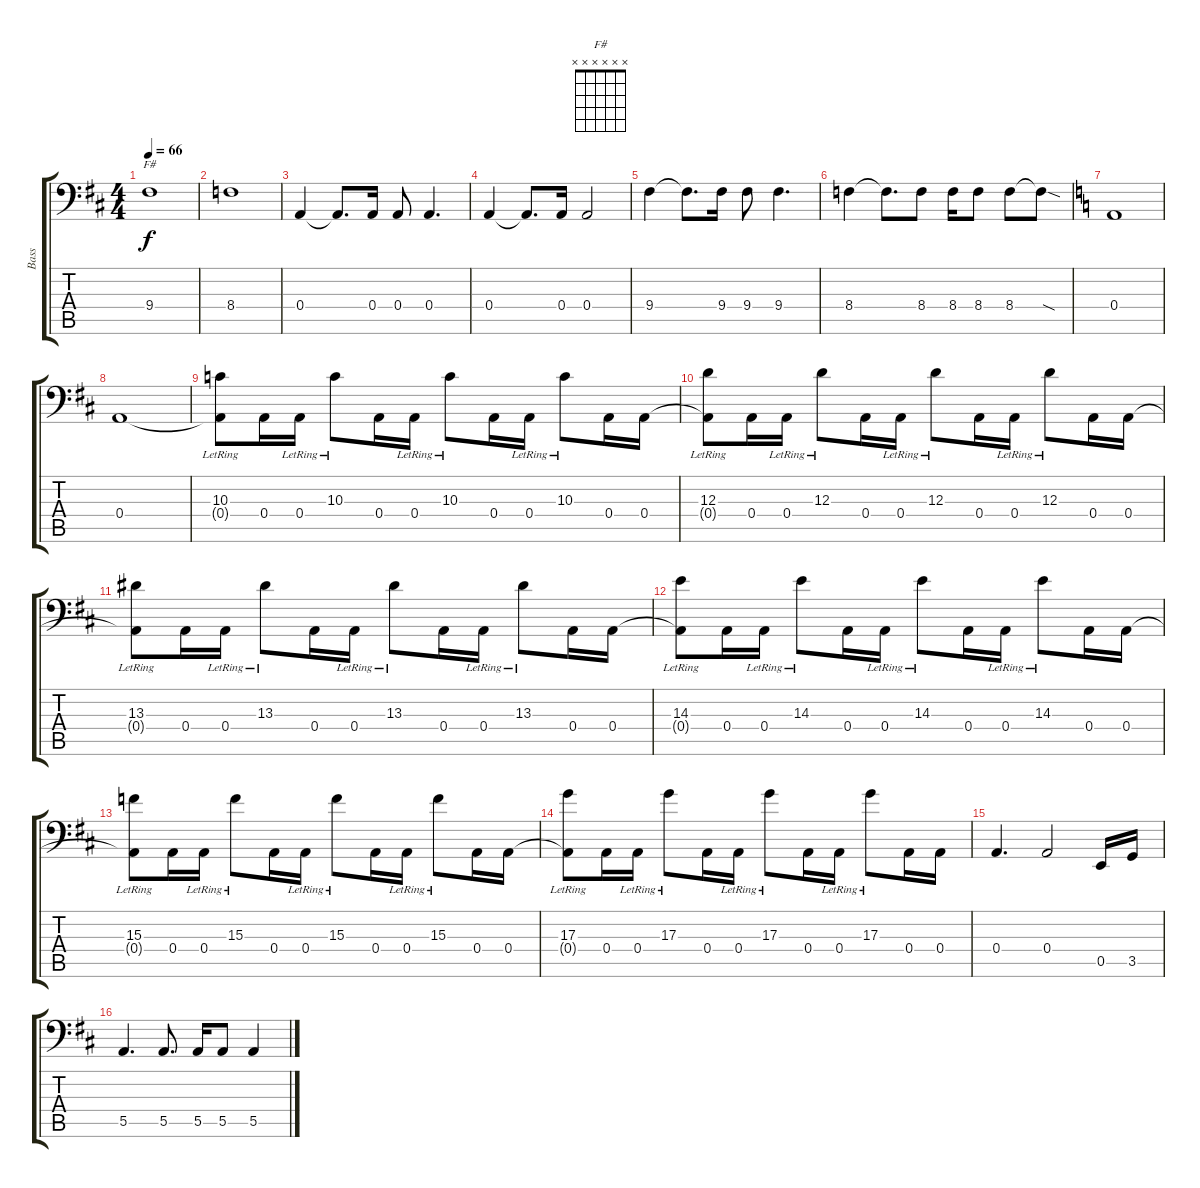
\track ("Bass" "Bass") {instrument electricbassfinger}
\staff {score tabs}
\tuning (C3 G2 D2 A1 E1 B0) {hide}
\chord ("F#" x x x x x x)
\ts (4 4)
\tempo 66
\clef f4
\ks d
9.4.1{ch "F#" dy f} |
8.4.1 |
0.4.4 0.4{t}.8{d} 0.4.16 0.4.8 0.4.4{d} |
0.4.4 0.4{t}.8{d} 0.4.16 0.4.2 |
9.4.4 9.4{t}.8{d} 9.4.16 9.4.8 9.4.4{d} |
8.4.4 8.4{t}.8{d} 8.4.8 8.4.16 8.4.8 8.4.8 8.4{sod t}.8 |
\ks c
0.4.1 |
\ks d
0.4.1 |
(10.3{lr} 0.4{t}).8 0.4.16 0.4{lr}.16 10.3{lr}.8 0.4.16 0.4{lr}.16 10.3{lr}.8 0.4.16 0.4{lr}.16 10.3{lr}.8 0.4.16 0.4.16 |
(12.3{lr} 0.4{t}).8 0.4.16 0.4{lr}.16 12.3{lr}.8 0.4.16 0.4{lr}.16 12.3{lr}.8 0.4.16 0.4{lr}.16 12.3{lr}.8 0.4.16 0.4.16 |
(13.3{lr} 0.4{t}).8 0.4.16 0.4{lr}.16 13.3{lr}.8 0.4.16 0.4{lr}.16 13.3{lr}.8 0.4.16 0.4{lr}.16 13.3{lr}.8 0.4.16 0.4.16 |
(14.3{lr} 0.4{t}).8 0.4.16 0.4{lr}.16 14.3{lr}.8 0.4.16 0.4{lr}.16 14.3{lr}.8 0.4.16 0.4{lr}.16 14.3{lr}.8 0.4.16 0.4.16 |
(15.3{lr} 0.4{t}).8 0.4.16 0.4{lr}.16 15.3{lr}.8 0.4.16 0.4{lr}.16 15.3{lr}.8 0.4.16 0.4{lr}.16 15.3{lr}.8 0.4.16 0.4.16 |
(17.3{lr} 0.4{t}).8 0.4.16 0.4{lr}.16 17.3{lr}.8 0.4.16 0.4{lr}.16 17.3{lr}.8 0.4.16 0.4{lr}.16 17.3{lr}.8 0.4.16 0.4.16 |
0.4.4{d} 0.4.2 0.5.16 3.5.16 |
5.5.4{d} 5.5.8{d} 5.5.16 5.5.8 5.5.4
